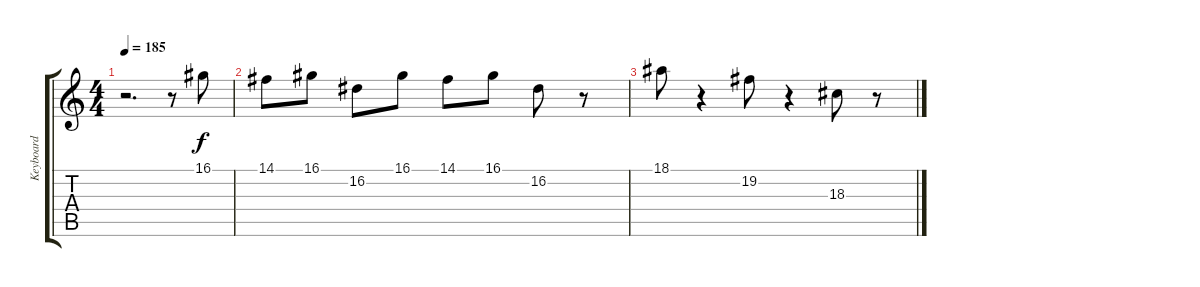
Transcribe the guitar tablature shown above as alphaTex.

\track ("Keyboard" "Keyboard") {instrument flute}
\staff {score tabs}
\tuning (E4 B3 G3 D3 A2 E2) {hide}
\ts (4 4)
\tempo 185
\clef g2
\ks c
r.2{d dy f} r.8 16.1.8 |
14.1.8 16.1.8 16.2.8 16.1.8 14.1.8 16.1.8 16.2.8 r.8 |
18.1.8 r.4 19.2.8 r.4 18.3.8 r.8
